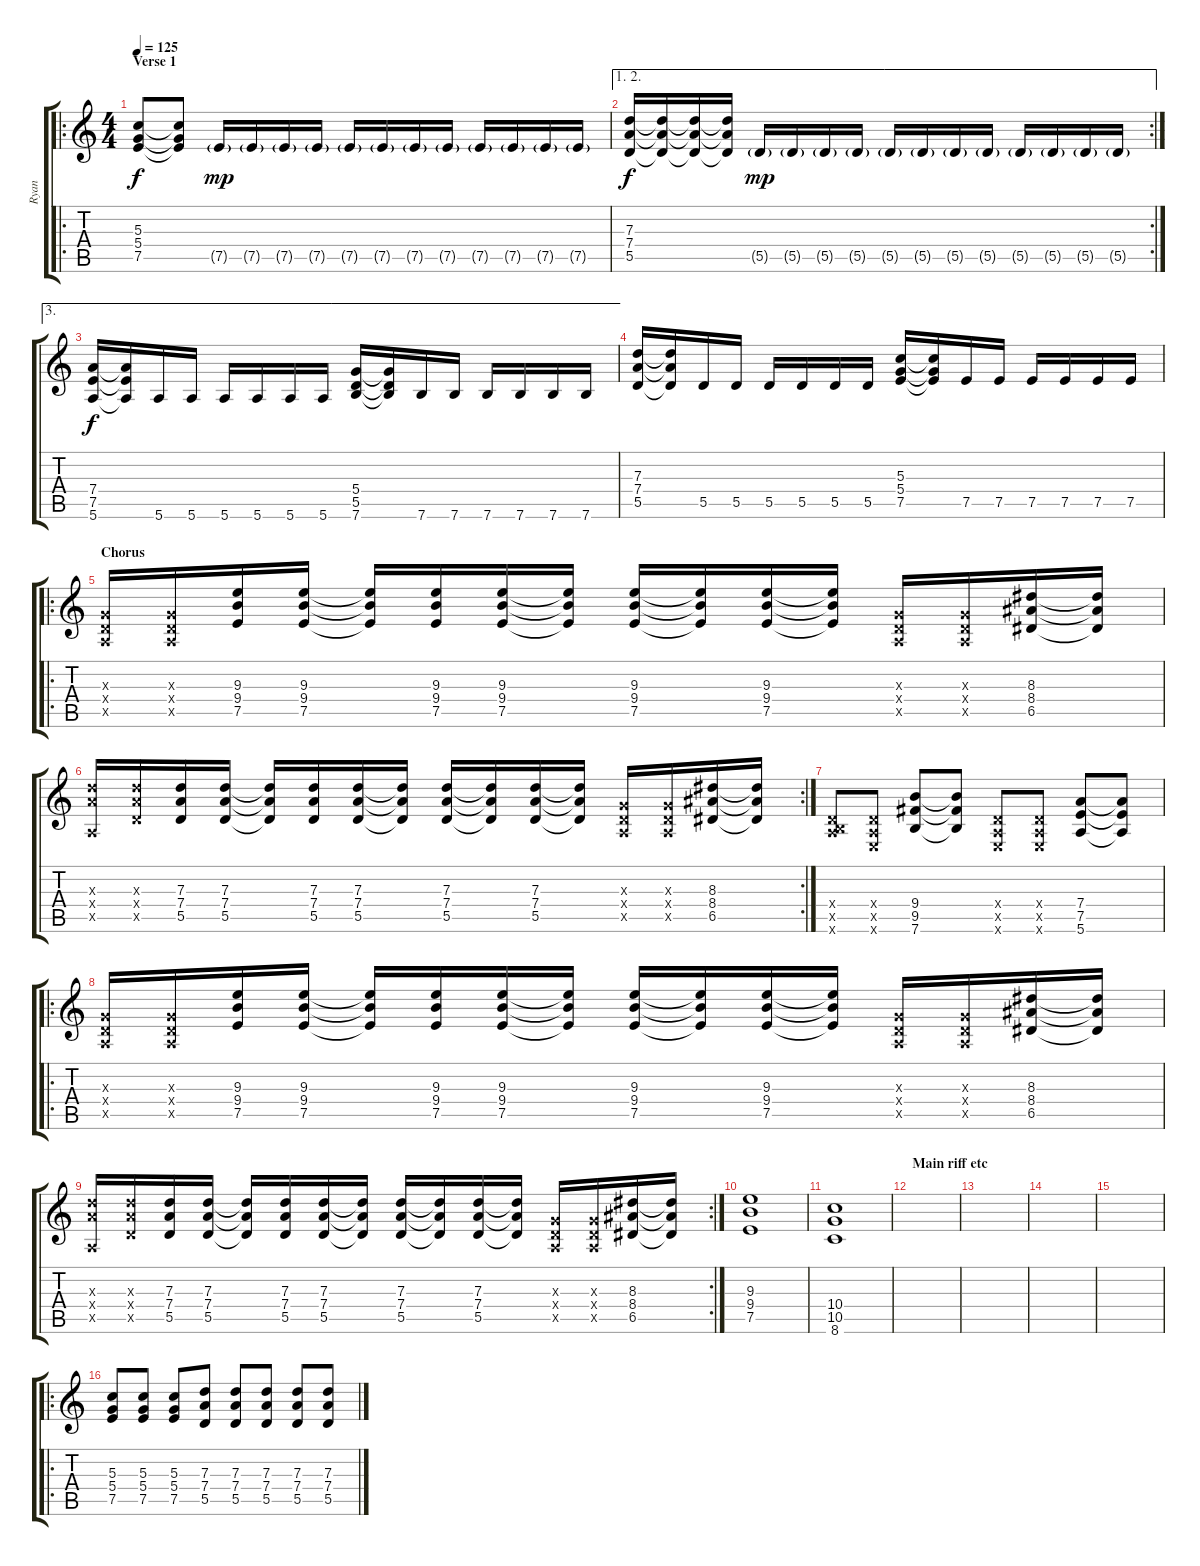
\track ("Ryan" "Ryan") {instrument distortionguitar}
\staff {score tabs}
\tuning (E4 B3 G3 D3 A2 E2) {hide}
\ro
\ts (4 4)
\section ("" "Verse 1")
\tempo 125
\clef g2
\ks c
(5.3 5.4 7.5).8{dy f} (5.3{t} 5.4{t} 7.5{t}).8 7.5{g}.16{dy mp} 7.5{g}.16 7.5{g}.16 7.5{g}.16 7.5{g}.16 7.5{g}.16 7.5{g}.16 7.5{g}.16 7.5{g}.16 7.5{g}.16 7.5{g}.16 7.5{g}.16 |
\ae (1 2)
\rc 2
(7.3 7.4 5.5).16{dy f} (7.3{t} 7.4{t} 5.5{t}).16 (7.3{t} 7.4{t} 5.5{t}).16 (7.3{t} 7.4{t} 5.5{t}).16 5.5{g}.16{dy mp} 5.5{g}.16 5.5{g}.16 5.5{g}.16 5.5{g}.16 5.5{g}.16 5.5{g}.16 5.5{g}.16 5.5{g}.16 5.5{g}.16 5.5{g}.16 5.5{g}.16 |
\ae 3
(7.4 7.5 5.6).16{dy f} (7.4{t} 7.5{t} 5.6{t}).16 5.6.16 5.6.16 5.6.16 5.6.16 5.6.16 5.6.16 (5.4 5.5 7.6).16 (5.4{t} 5.5{t} 7.6{t}).16 7.6.16 7.6.16 7.6.16 7.6.16 7.6.16 7.6.16 |
(7.3 7.4 5.5).16 (7.3{t} 7.4{t} 5.5{t}).16 5.5.16 5.5.16 5.5.16 5.5.16 5.5.16 5.5.16 (5.3 5.4 7.5).16 (5.3{t} 5.4{t} 7.5{t}).16 7.5.16 7.5.16 7.5.16 7.5.16 7.5.16 7.5.16 |
\ro
\section ("" "Chorus")
(0.3{x} 0.4{x} 0.5{x}).16 (0.3{x} 0.4{x} 0.5{x}).16 (9.3 9.4 7.5).16 (9.3 9.4 7.5).16 (9.3{t} 9.4{t} 7.5{t}).16 (9.3 9.4 7.5).16 (9.3 9.4 7.5).16 (9.3{t} 9.4{t} 7.5{t}).16 (9.3 9.4 7.5).16 (9.3{t} 9.4{t} 7.5{t}).16 (9.3 9.4 7.5).16 (9.3{t} 9.4{t} 7.5{t}).16 (0.3{x} 0.4{x} 0.5{x}).16 (0.3{x} 0.4{x} 0.5{x}).16 (8.3 8.4 6.5).16 (8.3{t} 8.4{t} 6.5{t}).16 |
\rc 2
(7.3{x} 7.4{x} 0.5{x}).16 (7.3{x} 7.4{x} 5.5{x}).16 (7.3 7.4 5.5).16 (7.3 7.4 5.5).16 (7.3{t} 7.4{t} 5.5{t}).16 (7.3 7.4 5.5).16 (7.3 7.4 5.5).16 (7.3{t} 7.4{t} 5.5{t}).16 (7.3 7.4 5.5).16 (7.3{t} 7.4{t} 5.5{t}).16 (7.3 7.4 5.5).16 (7.3{t} 7.4{t} 5.5{t}).16 (0.3{x} 0.4{x} 0.5{x}).16 (0.3{x} 0.4{x} 0.5{x}).16 (8.3 8.4 6.5).16 (8.3{t} 8.4{t} 6.5{t}).16 |
(0.4{x} 0.5{x} 7.6{x}).8 (0.4{x} 0.5{x} 0.6{x}).8 (9.4 9.5 7.6).8 (9.4{t} 9.5{t} 7.6{t}).8 (0.4{x} 0.5{x} 0.6{x}).8 (0.4{x} 0.5{x} 0.6{x}).8 (7.4 7.5 5.6).8 (7.4{t} 7.5{t} 5.6{t}).8 |
\ro
(0.3{x} 0.4{x} 0.5{x}).16 (0.3{x} 0.4{x} 0.5{x}).16 (9.3 9.4 7.5).16 (9.3 9.4 7.5).16 (9.3{t} 9.4{t} 7.5{t}).16 (9.3 9.4 7.5).16 (9.3 9.4 7.5).16 (9.3{t} 9.4{t} 7.5{t}).16 (9.3 9.4 7.5).16 (9.3{t} 9.4{t} 7.5{t}).16 (9.3 9.4 7.5).16 (9.3{t} 9.4{t} 7.5{t}).16 (0.3{x} 0.4{x} 0.5{x}).16 (0.3{x} 0.4{x} 0.5{x}).16 (8.3 8.4 6.5).16 (8.3{t} 8.4{t} 6.5{t}).16 |
\rc 2
(7.3{x} 7.4{x} 0.5{x}).16 (7.3{x} 7.4{x} 5.5{x}).16 (7.3 7.4 5.5).16 (7.3 7.4 5.5).16 (7.3{t} 7.4{t} 5.5{t}).16 (7.3 7.4 5.5).16 (7.3 7.4 5.5).16 (7.3{t} 7.4{t} 5.5{t}).16 (7.3 7.4 5.5).16 (7.3{t} 7.4{t} 5.5{t}).16 (7.3 7.4 5.5).16 (7.3{t} 7.4{t} 5.5{t}).16 (0.3{x} 0.4{x} 0.5{x}).16 (0.3{x} 0.4{x} 0.5{x}).16 (8.3 8.4 6.5).16 (8.3{t} 8.4{t} 6.5{t}).16 |
(9.3 9.4 7.5).1 |
(10.4 10.5 8.6).1 |
\section ("" "Main riff etc")
|
|
|
|
\ro
(5.3 5.4 7.5).8 (5.3 5.4 7.5).8 (5.3 5.4 7.5).8 (7.3 7.4 5.5).8 (7.3 7.4 5.5).8 (7.3 7.4 5.5).8 (7.3 7.4 5.5).8 (7.3 7.4 5.5).8
